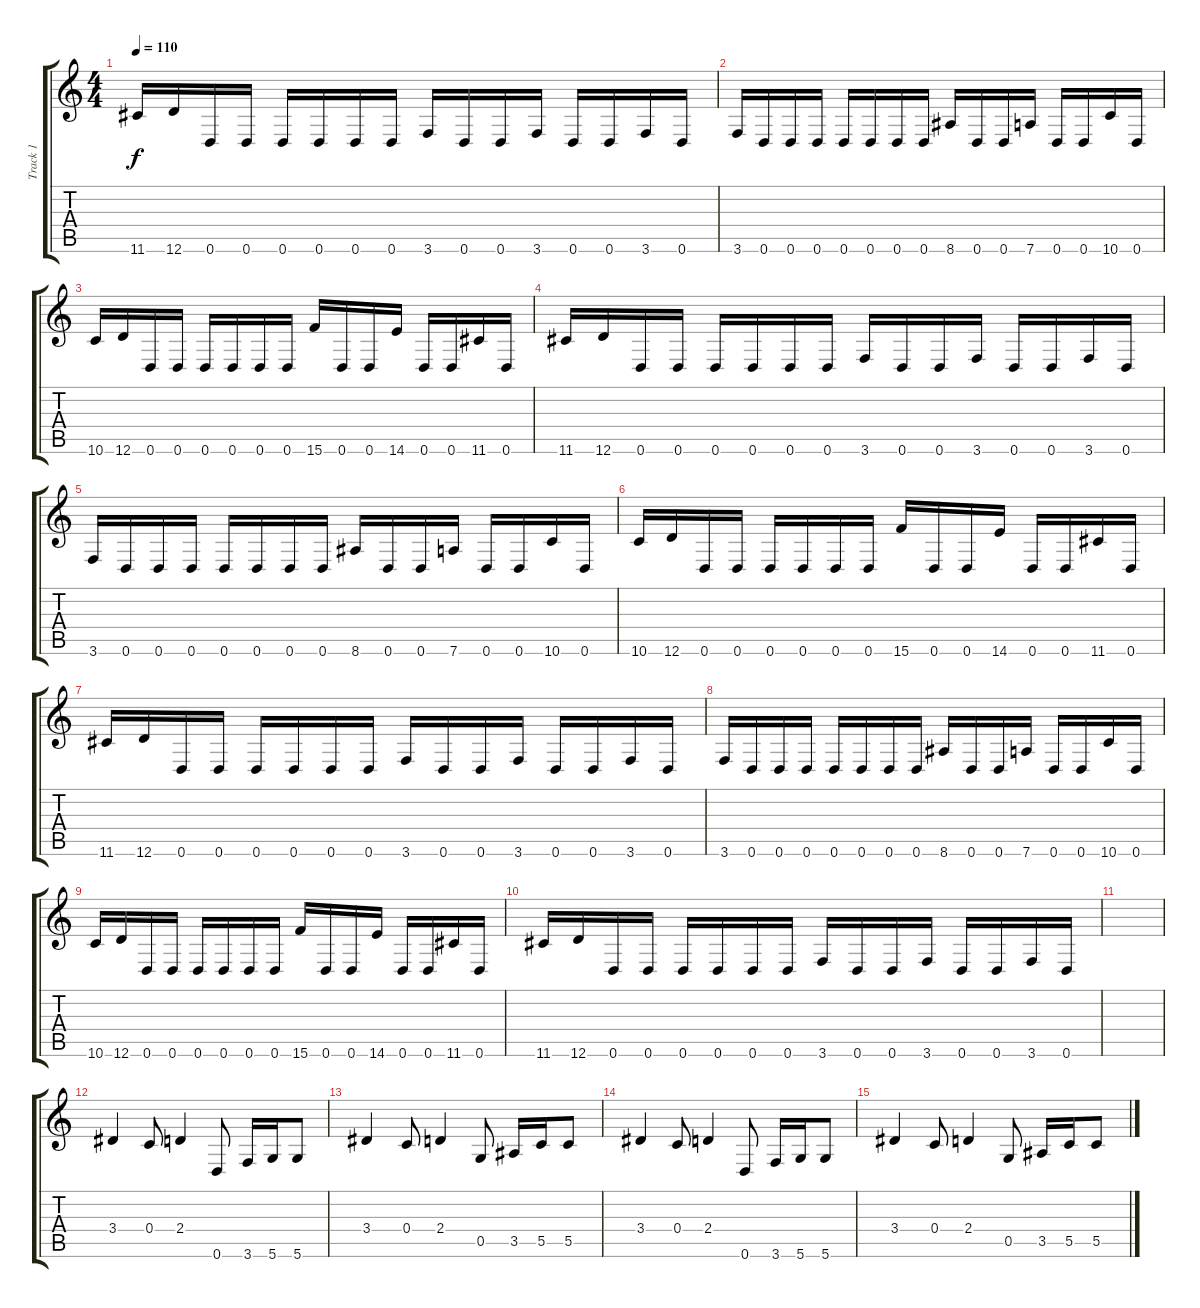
\track ("Track 1" "Track 1") {instrument overdrivenguitar}
\staff {score tabs}
\tuning (D4 A3 F3 C3 G2 D2) {hide}
\ts (4 4)
\tempo 110
\clef g2
\ks c
11.6.16{dy f} 12.6.16 0.6.16 0.6.16 0.6.16 0.6.16 0.6.16 0.6.16 3.6.16 0.6.16 0.6.16 3.6.16 0.6.16 0.6.16 3.6.16 0.6.16 |
3.6.16 0.6.16 0.6.16 0.6.16 0.6.16 0.6.16 0.6.16 0.6.16 8.6.16 0.6.16 0.6.16 7.6.16 0.6.16 0.6.16 10.6.16 0.6.16 |
10.6.16 12.6.16 0.6.16 0.6.16 0.6.16 0.6.16 0.6.16 0.6.16 15.6.16 0.6.16 0.6.16 14.6.16 0.6.16 0.6.16 11.6.16 0.6.16 |
11.6.16 12.6.16 0.6.16 0.6.16 0.6.16 0.6.16 0.6.16 0.6.16 3.6.16 0.6.16 0.6.16 3.6.16 0.6.16 0.6.16 3.6.16 0.6.16 |
3.6.16 0.6.16 0.6.16 0.6.16 0.6.16 0.6.16 0.6.16 0.6.16 8.6.16 0.6.16 0.6.16 7.6.16 0.6.16 0.6.16 10.6.16 0.6.16 |
10.6.16 12.6.16 0.6.16 0.6.16 0.6.16 0.6.16 0.6.16 0.6.16 15.6.16 0.6.16 0.6.16 14.6.16 0.6.16 0.6.16 11.6.16 0.6.16 |
11.6.16 12.6.16 0.6.16 0.6.16 0.6.16 0.6.16 0.6.16 0.6.16 3.6.16 0.6.16 0.6.16 3.6.16 0.6.16 0.6.16 3.6.16 0.6.16 |
3.6.16 0.6.16 0.6.16 0.6.16 0.6.16 0.6.16 0.6.16 0.6.16 8.6.16 0.6.16 0.6.16 7.6.16 0.6.16 0.6.16 10.6.16 0.6.16 |
10.6.16 12.6.16 0.6.16 0.6.16 0.6.16 0.6.16 0.6.16 0.6.16 15.6.16 0.6.16 0.6.16 14.6.16 0.6.16 0.6.16 11.6.16 0.6.16 |
11.6.16 12.6.16 0.6.16 0.6.16 0.6.16 0.6.16 0.6.16 0.6.16 3.6.16 0.6.16 0.6.16 3.6.16 0.6.16 0.6.16 3.6.16 0.6.16 |
|
3.4.4 0.4.8 2.4.4 0.6.8 3.6.16 5.6.16 5.6.8 |
3.4.4 0.4.8 2.4.4 0.5.8 3.5.16 5.5.16 5.5.8 |
3.4.4 0.4.8 2.4.4 0.6.8 3.6.16 5.6.16 5.6.8 |
3.4.4 0.4.8 2.4.4 0.5.8 3.5.16 5.5.16 5.5.8
